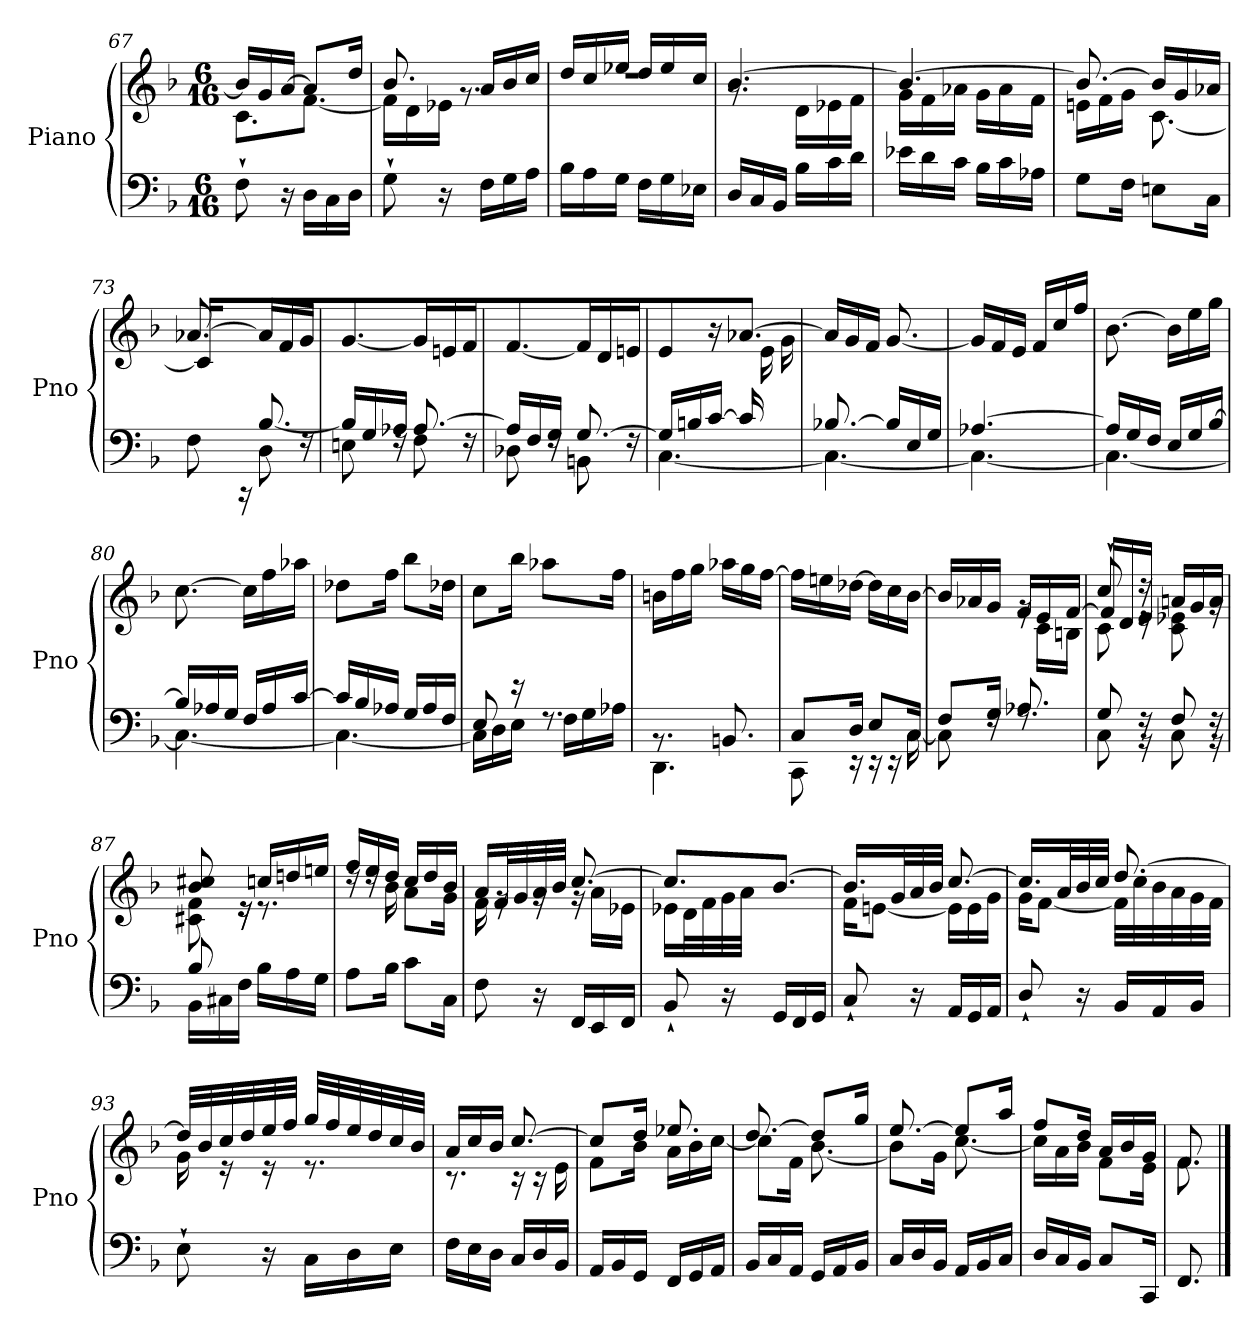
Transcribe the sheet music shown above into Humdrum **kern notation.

**kern	**kern
*part1	*part1
*staff2	*staff1
*I"Piano	*
*I'Pno	*
!!LO:PB:g=z
*clefF4	*clefG2
*k[b-]	*k[b-]
*M6/16	*M6/16
=67	=67
*	*^
8F`\	16b-/LL]	8.c\L
.	16g/	.
16r	[16a/JJ	.
16D\LL	8a/L]	[8.f\J
16C\	.	.
16D\JJ	16dd/Jk	.
=68	=68	=68
8G`\	8.b-/	16f\LL]
.	.	16d\
16r	.	16e-X\JJ
16F\LL	16a/LL	8.rg
16G\	16b-/	.
16A\JJ	16cc/JJ	.
=69	=69	=69
16B-\LL	16dd/LL	4.rdd
16A\	16cc/	.
16G\JJ	16ee-X/JJ	.
16F\LL	16dd/LL	.
16G\	16ee-/	.
16E-X\JJ	16cc/JJ	.
=70	=70	=70
16D/LL	[4.b-/	8.rg
16C/	.	.
16BB-/JJ	.	.
16B-\LL	.	16d\LL
16c\	.	16e-X\
16d\JJ	.	16f\JJ
=71	=71	=71
16e-X\LL	4.b-/_	16g\LL
16d\	.	16f\
16c\JJ	.	16a-X\JJ
16B-\LL	.	16g\LL
16c\	.	16a-\
16A-X\JJ	.	16f\JJ
=72	=72	=72
8G\L	8.b-/_	16en\LL
.	.	16f\
16F\Jk	.	16g\JJ
8En\L	16b-/LL]	[8.c\
.	16g/	.
16C\Jk	16a-X/JJ	.
!!LO:LB:g=z
=73	=73	=73
*^	*	*^
*	*^	*	*	*
16ryy	8F\	8.ryy	[8.a-X/	16c\LL]	8.ryy
16A-X/	.	.	.	8ryy	.
16B-/JJ	16rCC	.	.	.	.
8.ryy	[8.B-/	8D\	16a-/LL]	8.ryy	8.ryy
.	.	.	16f/	.	.
.	.	16rF	16g/JJ	.	.
*	*v	*v	*	*	*
*	*	*v	*v	*v
=74	=74	=74
16B-/LL]	8En\	[8.g/
16G/	.	.
16A-X/JJ	16rF	.
[8.A-/	8F\	16g/LL]
.	.	16en/
.	16rF	16f/JJ
=75	=75	=75
16A-/LL]	8D-X\	[8.f/
16F/	.	.
16G/JJ	16rF	.
[8.G/	8BBn\	16f/LL]
.	.	16d/
.	16rF	16en/JJ
=76	=76	=76
*	*	*^
16G/LL]	[4.C\	8e/	4ryy
16Bn/	.	.	.
[16c/JJ	.	16r	.
16c/LL]	.	[8.a-X/	.
8ryy	.	.	16e\
.	.	.	16g\JJ
*	*	*v	*v
=77	=77	=77
[8.B-X/	4.C\_	16a-/LL]
.	.	16g/
.	.	16f/JJ
16B-/LL]	.	[8.g/
16E/	.	.
16G/JJ	.	.
=78	=78	=78
[4.A-X/	4.C\_	16g/LL]
.	.	16f/
.	.	16e/JJ
.	.	16f/LL
.	.	16cc/
.	.	16ff/JJ
!!LO:LB:g=z
=79	=79	=79
16A-/LL]	4.C\_	[8.b-\
16G/	.	.
16F/JJ	.	.
16E/LL	.	16b-\LL]
16G/	.	16ee\
[16B-/JJ	.	16gg\JJ
=80	=80	=80
16B-/LL]	4.C\_	[8.cc\
16A-X/	.	.
16G/JJ	.	.
16F/LL	.	16cc\LL]
16A-/	.	16ff\
[16c/JJ	.	16aa-X\JJ
=81	=81	=81
16c/LL]	4.C\_	8dd-X\L
16B-/	.	.
16A-X/JJ	.	16ff\Jk
16G/LL	.	8bb-\L
16A-/	.	.
16F/JJ	.	16dd-X\Jk
=82	=82	=82
8E/	16C\LL]	8cc\L
.	16D\	.
16r	16E\JJ	16bb-\Jk
8.rF	16F\LL	8aa-X\L
.	16G\	.
.	16A-X\JJ	16ff\Jk
=83	=83	=83
8.rBB	4.DD\	16bn\LL
.	.	16ff\
.	.	16gg\JJ
8.BBn/	.	16aa-X\LL
.	.	16gg\
.	.	[16ff\JJ
=84	=84	=84
8C/L	8CC\	16ff\LL]
.	.	16een\
16D/Jk	16r	[16dd-X\JJ
8E/L	16r	16dd-\LL]
.	16r	16cc\
16C/Jk	[16C\	[16b-\JJ
!!LO:LB:g=z
=85	=85	=85
*	*^	*^
8.ryy	8F/L	8C\]	16b-/LL]	8.ryy
.	.	.	16a-X/	.
.	16G/Jk	16rF	16g/JJ	.
8.ryy	8.A-X/	8.rF	16f/LL	16rg
.	.	.	16e/	16c\LL
.	.	.	[16f/JJ	16Bn\JJ
=86	=86	=86	=86	=86
*	*	*	*	*^
8.ryy	8G/	8C\	8cc`/	8c\	16f/LL]
.	.	.	.	.	16d/
.	16rBB	16rF	16rdd	16re	16e/JJ
8.ryy	8F/	8C\	16an/LL	8c\ 8e-X\	8.ryy
.	.	.	16g/	.	.
.	16rBB	16rF	16a/JJ	16rg	.
*	*v	*v	*	*	*
=87	=87	=87	=87	=87
8B-/	16BB-\LL	8b-/ 8cc#Xi/	8c#Xi\ 8f\	8.ryy
.	16C#Xi\	.	.	.
16ryy	16F\JJ	16re	16r	.
16B-\LL	8.ryy	16cc/LL	8.r	8.ryy
16A\	.	16ddn/	.	.
16G\JJ	.	16een/JJ	.	.
*v	*v	*	*	*
*	*	*v	*v
=88	=88	=88
8A\L	16ff/LL	16rdd
.	16ee/	16rdd
16B-\Jk	16dd/JJ	16b-\
8c\L	16cc/LL	8a\L
.	16dd/	.
16C\Jk	16b-/JJ	16g\Jk
=89	=89	=89
8F\	16a/LL	16f\
.	32f/L	16rg
.	32g/	.
16r	32a/	16rg
.	32b-/JJJ	.
16FF/LL	[8.cc/	16rg
16EE/	.	16a\LL
16FF/JJ	.	16e-X\JJ
=90	=90	=90
8BB-`/	8.cc/L]	16e-X\LL
.	.	32d\L
.	.	32f\
16r	.	32g\
.	.	32a\JJJ
16GG/LL	[8.b-/J	16b-\LLyy
16FF/	.	16d\
16GG/JJ	.	16f\JJ
!!LO:LB:g=z	!!
=91	=91	=91
8C`/	16.b-/LL]	16f\KL
.	.	[8en\J
.	32g/L	.
16r	32a/	.
.	32b-/JJJ	.
16AA/LL	[8.cc/	16e\LL]
16GG/	.	16e\
16AA/JJ	.	16g\JJ
=92	=92	=92
8D`/	16.cc/LL]	16g\KL
.	.	[8f\J
.	32a/L	.
16r	32b-/	.
.	32cc/JJJ	.
16BB-/LL	[8.dd/	32f\LLL]
.	.	32cc\
16AA/	.	32b-\
.	.	32a\
16BB-/JJ	.	32g\
.	.	32f\JJJ
=93	=93	=93
8E`\	32dd/LLL]	16g\
.	32b-/	.
.	32cc/	16r
.	32dd/	.
16r	32ee/	16r
.	32ff/JJJ	.
16C\LL	32gg/LLL	8.r
.	32ff/	.
16D\	32ee/	.
.	32dd/	.
16E\JJ	32cc/	.
.	32b-/JJJ	.
=94	=94	=94
16F\LL	16a/LL	8.r
16E\	16cc/	.
16D\JJ	16b-/JJ	.
16C/LL	[8.cc/	16r
16D/	.	16r
16BB-/JJ	.	16e\
!!LO:LB:g=z	!!
=95	=95	=95
16AA/LL	8cc/L]	8f\L
16BB-/	.	.
16GG/JJ	16dd/Jk	16b-\Jk
16FF/LL	8.ee-X/	16a\LL
16GG/	.	16b-\
16AA/JJ	.	[16cc\JJ
=96	=96	=96
16BB-/LL	[8.dd/	8cc\L]
16C/	.	.
16AA/JJ	.	16f\Jk
16GG/LL	8dd/L]	[8.b-\
16AA/	.	.
16BB-/JJ	16gg/Jk	.
=97	=97	=97
16C/LL	[8.ee/	8b-\L]
16D/	.	.
16BB-/JJ	.	16g\Jk
16AA/LL	8ee/L]	[8.cc\
16BB-/	.	.
16C/JJ	16aa/Jk	.
=98	=98	=98
16D/LL	8ff/L	16cc\LL]
16C/	.	16a\
16BB-/JJ	16dd/Jk	16b-\JJ
8C/L	16a/LL	8f\L
.	16b-/	.
16CC/Jk	16g/JJ	16e\Jk
=99	=99	=99
8.FF/	8.f/	8.f\
*	*v	*v
==	==
*-	*-
